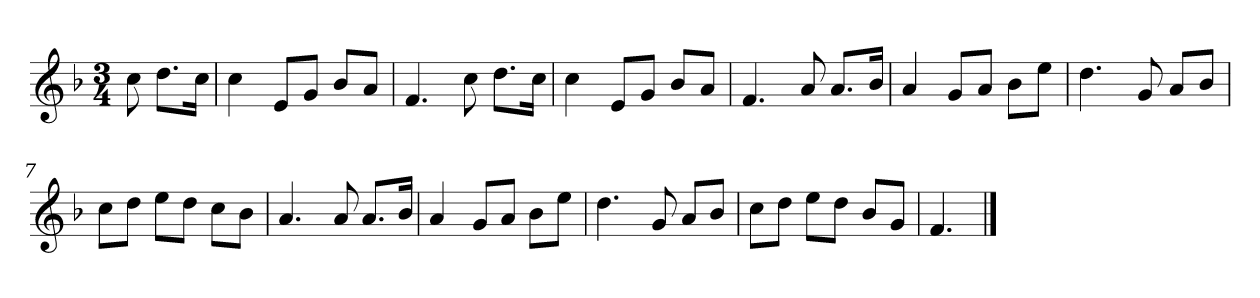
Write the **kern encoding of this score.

**kern
*part1
*staff1
*clefG2
*k[b-]
*F:
*M3/4
*MM120
=
8cc
8.dd\L
16cc\Jk
=1
4cc
8e/L
8g/J
8b-/L
8a/J
=2
4.f
8cc
8.dd\L
16cc\Jk
=3
4cc
8e/L
8g/J
8b-/L
8a/J
=4
4.f
8a
8.a/L
16b-/Jk
=5
4a
8g/L
8a/J
8b-\L
8ee\J
=6
4.dd
8g
8a/L
8b-/J
=7
8cc\L
8dd\J
8ee\L
8dd\J
8cc\L
8b-\J
=8
4.a
8a
8.a/L
16b-/Jk
=9
4a
8g/L
8a/J
8b-\L
8ee\J
=10
4.dd
8g
8a/L
8b-/J
=11
8cc\L
8dd\J
8ee\L
8dd\J
8b-/L
8g/J
=12
4.f
==
*-
